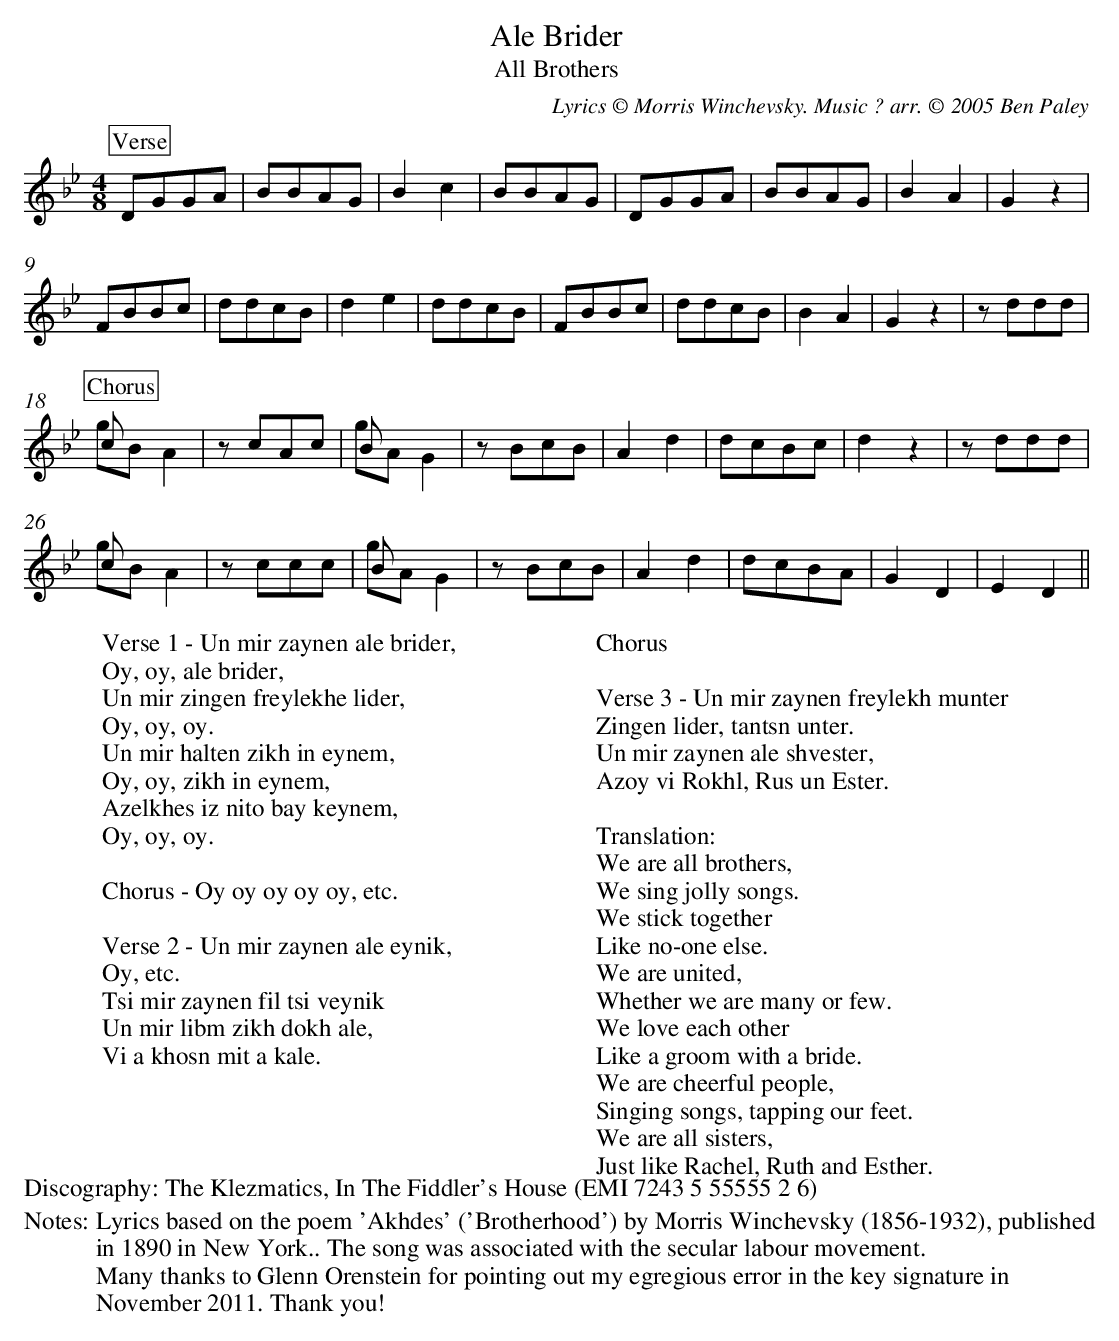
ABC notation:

X:1
T:Ale Brider
T:All Brothers
L:1/8
M:4/8
C:Lyrics © Morris Winchevsky. Music ? arr. © 2005 Ben Paley
W:Verse 1 - Un mir zaynen ale brider,
W:Oy, oy, ale brider,
W:Un mir zingen freylekhe lider,
W:Oy, oy, oy.
W:Un mir halten zikh in eynem,
W:Oy, oy, zikh in eynem,
W:Azelkhes iz nito bay keynem,
W:Oy, oy, oy.
W:
W:Chorus - Oy oy oy oy oy, etc.
W:
W:Verse 2 - Un mir zaynen ale eynik,
W:Oy, etc.
W:Tsi mir zaynen fil tsi veynik
W:Un mir libm zikh dokh ale,
W:Vi a khosn mit a kale.
W:
W:Chorus
W:
W:Verse 3 - Un mir zaynen freylekh munter
W:Zingen lider, tantsn unter.
W:Un mir zaynen ale shvester,
W:Azoy vi Rokhl, Rus un Ester.
W:
W:Translation:
W:We are all brothers,
W:We sing jolly songs.
W:We stick together
W:Like no-one else.
W:We are united,
W:Whether we are many or few.
W:We love each other
W:Like a groom with a bride.
W:We are cheerful people,
W:Singing songs, tapping our feet.
W:We are all sisters,
W:Just like Rachel, Ruth and Esther.
K:Gm
P:Verse
DGGA | BBAG | B2 c2 | BBAG | DGGA | BBAG | B2 A2 | G2 z2 |
FBBc | ddcB | d2 e2 | ddcB | FBBc | ddcB | B2 A2 | G2 z2 | zddd |
P:Chorus
c&gt;B A2 | zcAc | B&gt;A G2 | zBcB | A2 d2 | dcBc | d2 z2 | zddd |
c&gt;B A2 | zccc | B&gt;A G2 | zBcB | A2 d2 | dcBA | G2 D2 | E2 D2 ||
